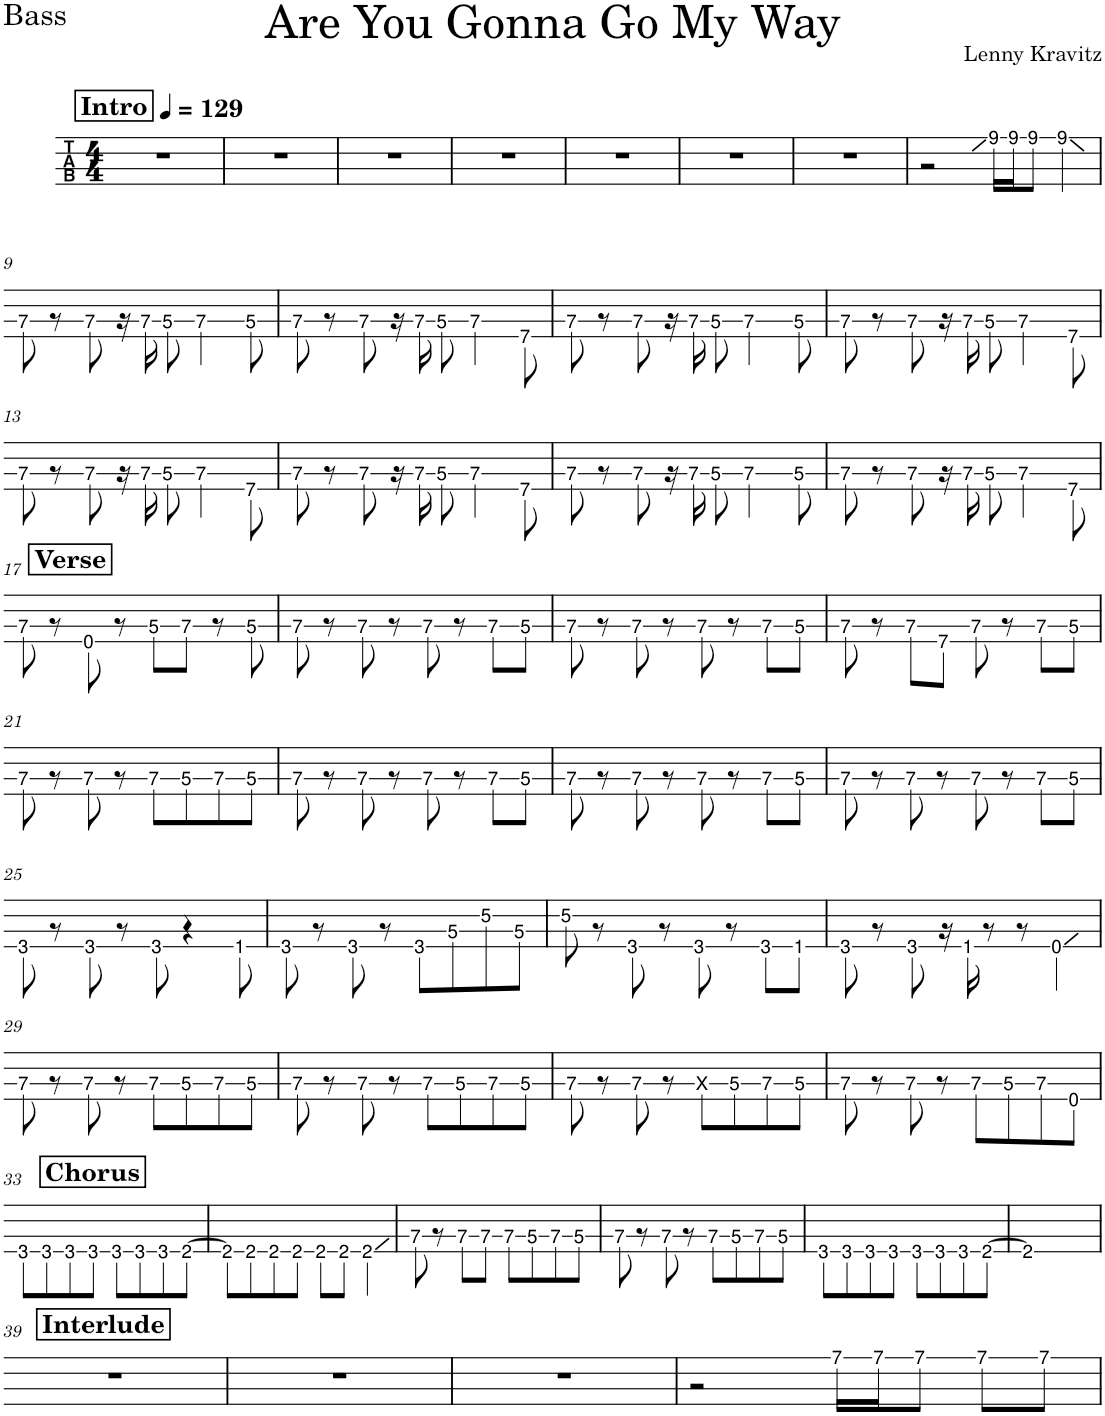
**kern
*part1
*staff1
*I"Electric Bass
*I'El. B.
*stria4
*
*Trd7c12
*k[]
*M4/4
*MM129
!!LO:REH:place=s1:a:B:cj:fs=12:t=Intro
=1
1r
=2
1r
=3
1r
=4
1r
=5
1r
=6
1r
=7
1r
=8
2r
16e\LL
16e\J
8e\J
4e\
!!LO:LB:g=z
=9
8E\
8r
8E\
16r
16E\
8D\
4E\
8D\
=10
8E\
8r
8E\
16r
16E\
8D\
4E\
8BB\
=11
8E\
8r
8E\
16r
16E\
8D\
4E\
8D\
=12
8E\
8r
8E\
16r
16E\
8D\
4E\
8BB\
!!LO:LB:g=z
=13
8E\
8r
8E\
16r
16E\
8D\
4E\
8BB\
=14
8E\
8r
8E\
16r
16E\
8D\
4E\
8BB\
=15
8E\
8r
8E\
16r
16E\
8D\
4E\
8D\
=16
8E\
8r
8E\
16r
16E\
8D\
4E\
8BB\
!!LO:LB:g=z
!!LO:REH:place=s1:a:B:cj:fs=12:t=Verse
=17
8E\
8r
8EE\
8r
8D\L
8E\J
8r
8D\
=18
8E\
8r
8E\
8r
8E\
8r
8E\L
8D\J
=19
8E\
8r
8E\
8r
8E\
8r
8E\L
8D\J
=20
8E\
8r
8E\L
8BB\J
8E\
8r
8E\L
8D\J
!!LO:LB:g=z
=21
8E\
8r
8E\
8r
8E\L
8D\
8E\
8D\J
=22
8E\
8r
8E\
8r
8E\
8r
8E\L
8D\J
=23
8E\
8r
8E\
8r
8E\
8r
8E\L
8D\J
=24
8E\
8r
8E\
8r
8E\
8r
8E\L
8D\J
!!LO:LB:g=z
=25
8GG\
8r
8GG\
8r
8GG\
4r
8FF\
=26
8GG\
8r
8GG\
8r
8GG\L
8D\
8G\
8D\J
=27
8G\
8r
8GG\
8r
8GG\
8r
8GG\L
8FF\J
=28
8GG\
8r
8GG\
16r
16FF\
8r
8r
4EE\
!!LO:LB:g=z
=29
8E\
8r
8E\
8r
8E\L
8D\
8E\
8D\J
=30
8E\
8r
8E\
8r
8E\L
8D\
8E\
8D\J
=31
8E\
8r
8E\
8r
8E\L
8D\
8E\
8D\J
=32
8E\
8r
8E\
8r
8E\L
8D\
8E\
8EE\J
!!LO:LB:g=z
!!LO:REH:place=s1:a:B:cj:fs=12:t=Chorus
=33
8GG\L
8GG\
8GG\
8GG\J
8GG\L
8GG\
8GG\
[8FF#\J
=34
8FF#\L]
8FF#\
8FF#\
8FF#\J
8FF#\L
8FF#\J
4FF#\
=35
8E\
8r
8E\L
8E\J
8E\L
8D\
8E\
8D\J
=36
8E\
8r
8E\
8r
8E\L
8D\
8E\
8D\J
=37
8GG\L
8GG\
8GG\
8GG\J
8GG\L
8GG\
8GG\
[8FF#\J
=38
1FF#]
!!LO:LB:g=z
!!LO:REH:place=s1:a:B:cj:fs=12:t=Interlude
=39
1r
=40
1r
=41
1r
=42
2r
16d\LL
16d\J
8d\J
8d\L
8d\J
=
*-
